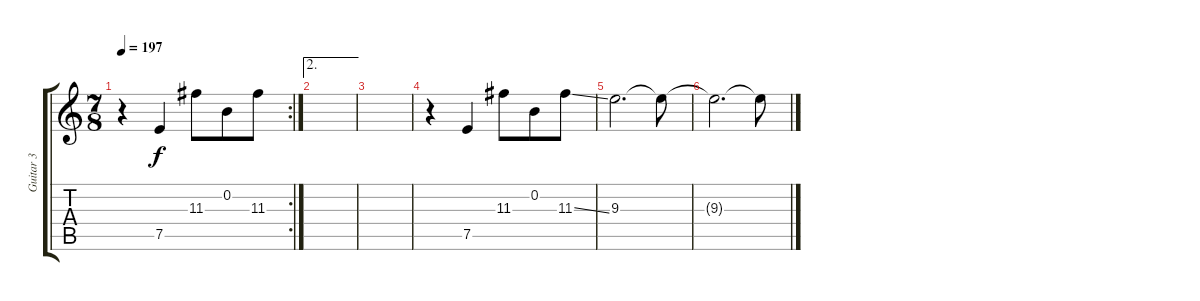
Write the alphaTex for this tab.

\track ("Guitar 3" "Guitar 3") {instrument overdrivenguitar}
\staff {score tabs}
\tuning (E4 B3 G3 D3 A2 E2) {hide}
\rc 2
\ts (7 8)
\tempo 197
\clef g2
\ks c
r.4{dy f volume 16 instrument electricguitarjazz} 7.5.4 11.3.8 0.2.8 11.3.8 |
\ae 2
|
|
r.4{volume 16 instrument electricguitarjazz} 7.5.4 11.3.8 0.2.8 11.3{ss}.8 |
9.3.2{d instrument electricguitarjazz} 9.3{t}.8 |
9.3{t}.2{d instrument electricguitarjazz} 9.3{t}.8
